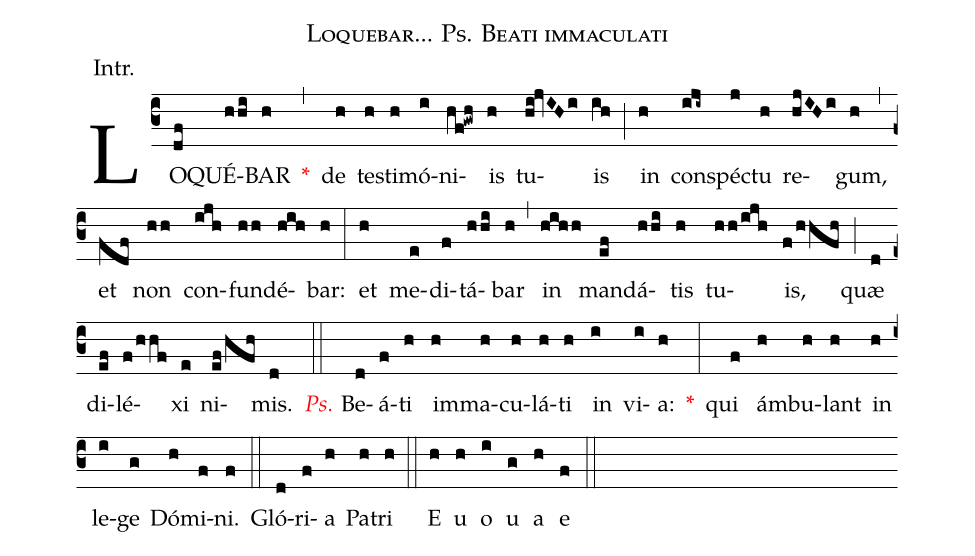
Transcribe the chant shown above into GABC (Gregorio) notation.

name:Loquebar... Ps. Beati immaculati;
annotation:Intr.;
mode:V.;
office-part:Introit;
%%
(c3) LO(df)QUÉ(hhi)BAR(h) <v>\red{*}</v>(,) de(h) te(h)sti(h)mó(i)ni(hf!gwh)is(h) tu(hi!jvIHi)is(ih) (;) in(h) con(iji~)spé(j)ctu(h) re(hjIHi)gum,(h) (,) et(fdf) non(hh) con(ijh)fun(hh)dé(hih)bar:(h) (:) et(h) me(e)di(f)tá(hhi)bar(h) (,) in(hihh) man(ef)dá(hhi)tis(h) tu(hh/ijh)is,(f/hhfh) (;) quæ(d) di(ef)lé(f/hhf)xi(e) ni(ef/hfh)mis.(d) (::) <v>\redit{Ps.}</v> Be(d)á(f)ti(h) im(h)ma(h)cu(h)lá(h)ti(h) in(i) vi(i)a:(h) <v>\red{*}</v>(:) qui(f) ám(h)bu(h)lant(h) in(h) le(i)ge(g) Dó(h)mi(f)ni.(f) (::) Gló(d)ri(f)a(h) Pa(h)tri(h) (::) E(h) u(h) o(i) u(g) a(h) e(f) (::)
